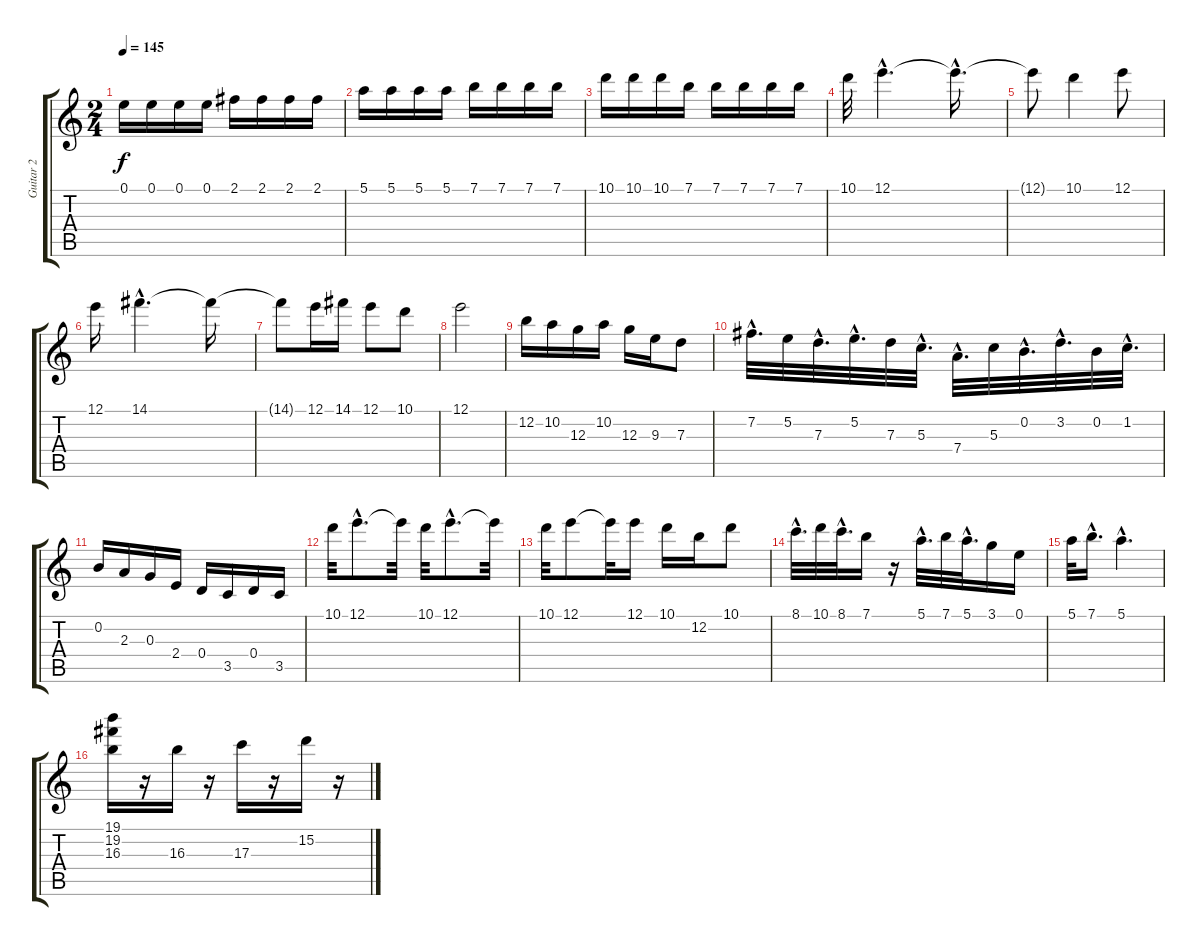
\track ("Guitar 2" "Guitar 2") {instrument overdrivenguitar}
\staff {score tabs}
\tuning (E4 B3 G3 D3 A2 E2) {hide}
\ts (2 4)
\tempo 145
\clef g2
\ks c
0.1.16{dy f} 0.1.16 0.1.16 0.1.16 2.1.16 2.1.16 2.1.16 2.1.16 |
5.1.16 5.1.16 5.1.16 5.1.16 7.1.16 7.1.16 7.1.16 7.1.16 |
10.1.16 10.1.16 10.1.16 7.1.16 7.1.16 7.1.16 7.1.16 7.1.16 |
10.1.32 12.1{hac}.4{d} 12.1{hac t}.16{d} |
12.1{t}.8 10.1.4 12.1.8 |
12.1.16 14.1{hac}.4{d} 14.1{t}.16 |
14.1{t}.8 12.1.16 14.1.16 12.1.8 10.1.8 |
12.1.2 |
12.2.16 10.2.16 12.3.16 10.2.16 12.3.16 9.3.16 7.3.8 |
7.2{hac}.32{d} 5.2.32 7.3{hac}.32{d} 5.2{hac}.32{d} 7.3.32 5.3{hac}.32{d} 7.4{hac}.32{d} 5.3.32 0.2{hac}.32{d} 3.2{hac}.32{d} 0.2.32 1.2{hac}.32{d} |
0.2.16 2.3.16 0.3.16 2.4.16 0.4.16 3.5.16 0.4.16 3.5.16 |
10.1.32 12.1{hac}.8{d} 12.1{t}.32 10.1.32 12.1{hac}.8{d} 12.1{t}.32 |
10.1.32 12.1.8 12.1{t}.32 12.1.16 10.1.16 12.2.16 10.1.8 |
8.1{hac}.32{d} 10.1.32 8.1{hac}.32{d} 7.1.16 r.16 5.1{hac}.32{d} 7.1.32 5.1{hac}.32{d} 3.1.16 0.1.16 |
5.1.32 7.1{hac}.16{d} 5.1{hac}.4{d} |
(19.1 19.2 16.3).16 r.16 16.3.16 r.16 17.3.16 r.16 15.2.16 r.16
